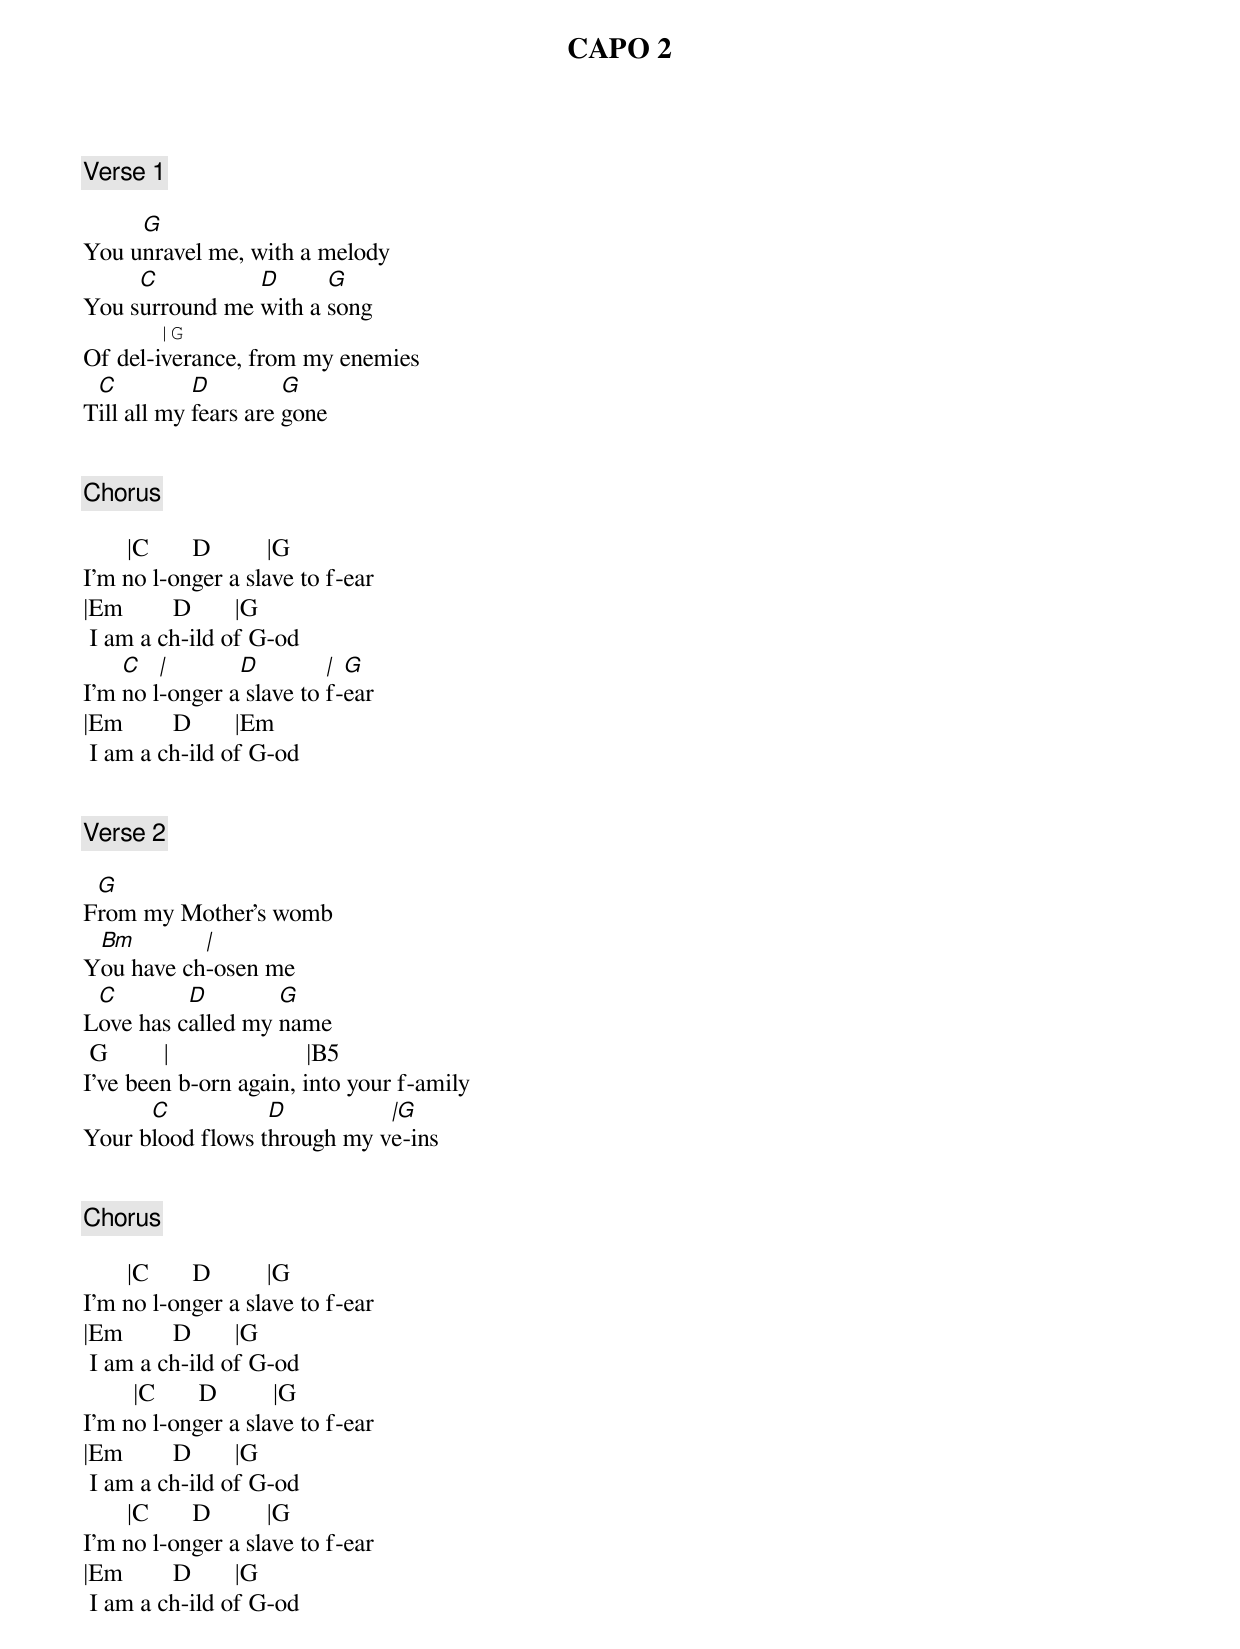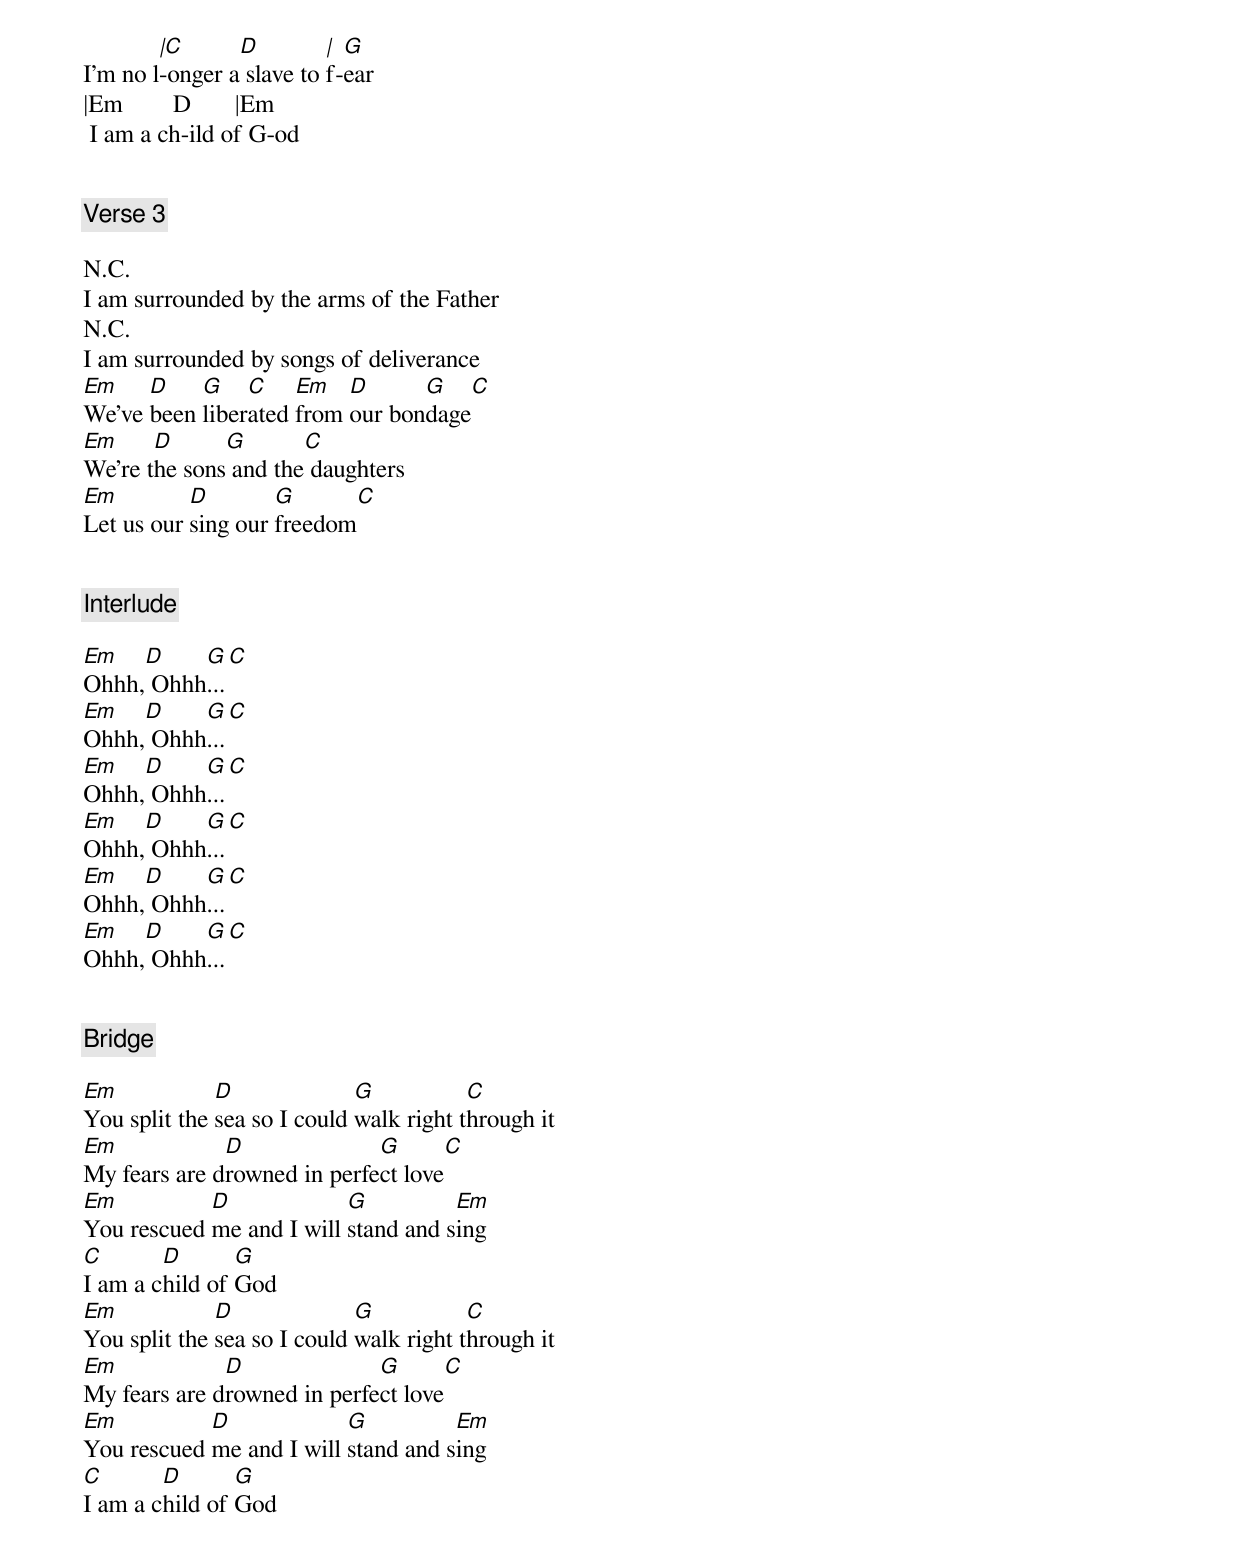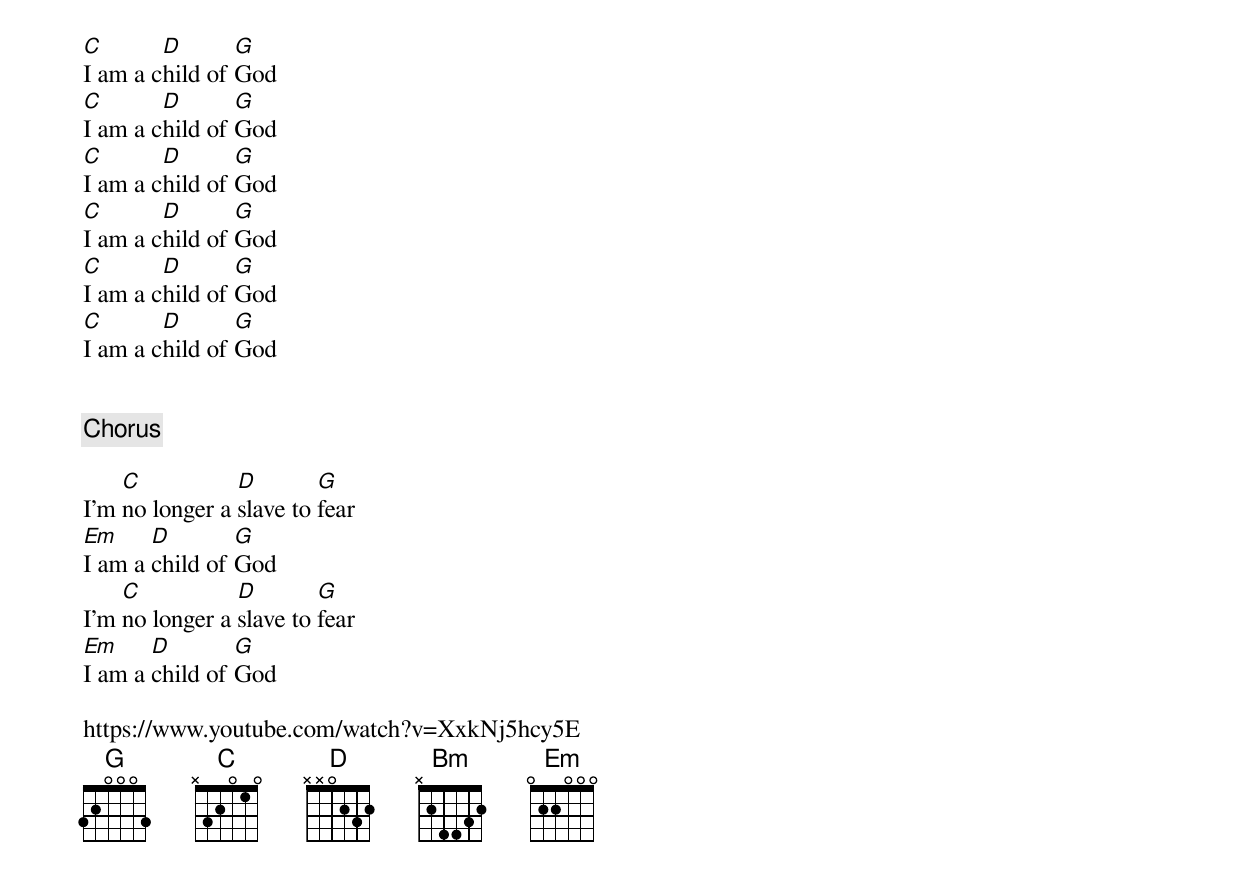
CAPO 2

[Verse 1]

     G
You unravel me, with a melody
     C          D      G
You surround me with a song
      |G
Of del-iverance, from my enemies
 C          D         G
Till all my fears are gone


[Chorus]

       |C       D         |G
I’m no l-onger a slave to f-ear
|Em        D       |G
 I am a ch-ild of G-od
    C   |       D         | G
I’m no l-onger a slave to f-ear
|Em        D       |Em
 I am a ch-ild of G-od


[Verse 2]

 G
From my Mother’s womb
 Bm        |
You have ch-osen me
 C        D        G
Love has called my name
 G         |                      |B5
I’ve been b-orn again, into your f-amily
      C           D          |G
Your blood flows through my ve-ins


[Chorus]

       |C       D         |G
I’m no l-onger a slave to f-ear
|Em        D       |G
 I am a ch-ild of G-od
        |C       D         |G
I’m no l-onger a slave to f-ear
|Em        D       |G
 I am a ch-ild of G-od
       |C       D         |G
I’m no l-onger a slave to f-ear
|Em        D       |G
 I am a ch-ild of G-od
        |C      D         | G
I’m no l-onger a slave to f-ear
|Em        D       |Em
 I am a ch-ild of G-od


[Verse 3]

N.C.
I am surrounded by the arms of the Father
N.C.
I am surrounded by songs of deliverance
Em    D    G    C    Em   D      G     C
We've been liberated from our bondage
Em     D      G       C
We're the sons and the daughters
Em         D        G         C
Let us our sing our freedom


[Interlude]

Em   D    G    C
Ohhh, Ohhh...
Em   D    G    C
Ohhh, Ohhh...
Em   D    G    C
Ohhh, Ohhh...
Em   D    G    C
Ohhh, Ohhh...
Em   D    G    C
Ohhh, Ohhh...
Em   D    G    C
Ohhh, Ohhh...


[Bridge]

Em            D              G           C
You split the sea so I could walk right through it
Em            D              G           C
My fears are drowned in perfect love
Em          D             G          Em
You rescued me and I will stand and sing
C       D       G
I am a child of God
Em            D              G           C
You split the sea so I could walk right through it
Em            D              G           C
My fears are drowned in perfect love
Em          D             G          Em
You rescued me and I will stand and sing
C       D       G
I am a child of God

C       D       G
I am a child of God
C       D       G
I am a child of God
C       D       G
I am a child of God
C       D       G
I am a child of God
C       D       G
I am a child of God
C       D       G
I am a child of God


[Chorus]

    C           D        G
I’m no longer a slave to fear
Em     D        G
I am a child of God
    C           D        G
I’m no longer a slave to fear
Em     D        G
I am a child of God

https://www.youtube.com/watch?v=XxkNj5hcy5E
